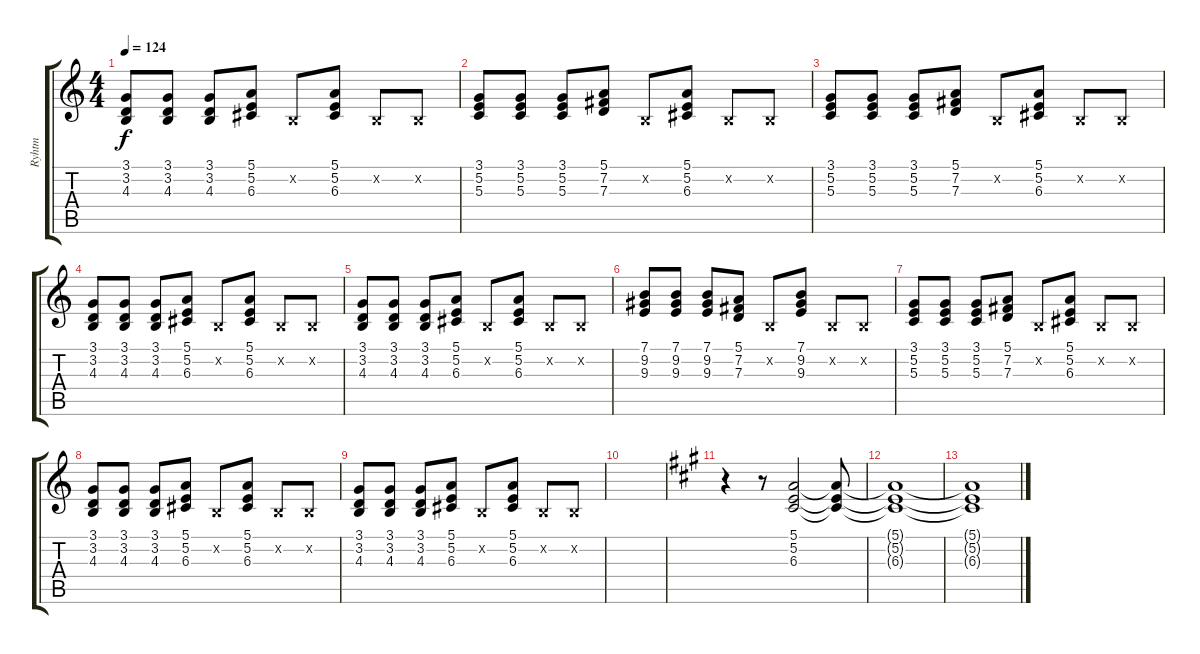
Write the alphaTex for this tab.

\track ("Ryhtm" "Ryhtm") {instrument electricpiano2}
\staff {score tabs}
\tuning (E4 B3 G3 D3 A2 E2) {hide}
\ts (4 4)
\tempo 124
\clef g2
\ks c
(3.1 3.2 4.3).8{dy f} (3.1 3.2 4.3).8 (3.1 3.2 4.3).8 (5.1 5.2 6.3).8 0.2{x}.8 (5.1 5.2 6.3).8 0.2{x}.8 0.2{x}.8 |
(3.1 5.2 5.3).8 (3.1 5.2 5.3).8 (3.1 5.2 5.3).8 (5.1 7.2 7.3).8 0.2{x}.8 (5.1 5.2 6.3).8 0.2{x}.8 0.2{x}.8 |
(3.1 5.2 5.3).8 (3.1 5.2 5.3).8 (3.1 5.2 5.3).8 (5.1 7.2 7.3).8 0.2{x}.8 (5.1 5.2 6.3).8 0.2{x}.8 0.2{x}.8 |
(3.1 3.2 4.3).8 (3.1 3.2 4.3).8 (3.1 3.2 4.3).8 (5.1 5.2 6.3).8 0.2{x}.8 (5.1 5.2 6.3).8 0.2{x}.8 0.2{x}.8 |
(3.1 3.2 4.3).8 (3.1 3.2 4.3).8 (3.1 3.2 4.3).8 (5.1 5.2 6.3).8 0.2{x}.8 (5.1 5.2 6.3).8 0.2{x}.8 0.2{x}.8 |
(7.1 9.2 9.3).8 (7.1 9.2 9.3).8 (7.1 9.2 9.3).8 (5.1 7.2 7.3).8 0.2{x}.8 (7.1 9.2 9.3).8 0.2{x}.8 0.2{x}.8 |
(3.1 5.2 5.3).8 (3.1 5.2 5.3).8 (3.1 5.2 5.3).8 (5.1 7.2 7.3).8 0.2{x}.8 (5.1 5.2 6.3).8 0.2{x}.8 0.2{x}.8 |
(3.1 3.2 4.3).8 (3.1 3.2 4.3).8 (3.1 3.2 4.3).8 (5.1 5.2 6.3).8 0.2{x}.8 (5.1 5.2 6.3).8 0.2{x}.8 0.2{x}.8 |
(3.1 3.2 4.3).8 (3.1 3.2 4.3).8 (3.1 3.2 4.3).8 (5.1 5.2 6.3).8 0.2{x}.8 (5.1 5.2 6.3).8 0.2{x}.8 0.2{x}.8 |
|
\ks a
r.4 r.8 (5.1 5.2 6.3).2 (5.1{t} 5.2{t} 6.3{t}).8 |
(5.1{t} 5.2{t} 6.3{t}).1 |
(5.1{t} 5.2{t} 6.3{t}).1
